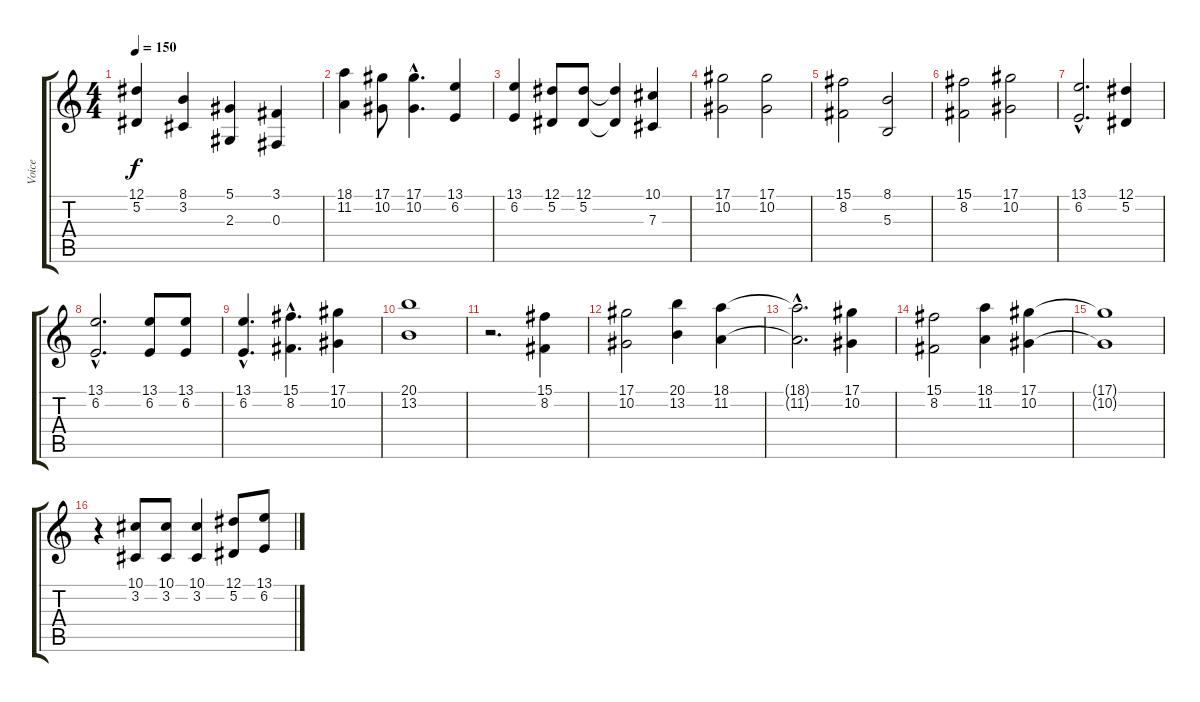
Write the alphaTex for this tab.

\track ("Voice" "Voice") {instrument lead6voice}
\staff {score tabs}
\tuning (Eb4 Bb3 Gb3 Db3 Ab2 Eb2) {hide}
\ts (4 4)
\tempo 150
\clef g2
\ks c
(12.1 5.2).4{dy f} (8.1 3.2).4 (5.1 2.3).4 (3.1 0.3).4 |
(18.1 11.2).4 (17.1 10.2).8 (17.1{hac} 10.2{hac}).4{d} (13.1 6.2).4 |
(13.1 6.2).4 (12.1 5.2).8 (12.1 5.2).8 (12.1{t} 5.2{t}).4 (10.1 7.3).4 |
(17.1 10.2).2 (17.1 10.2).2 |
(15.1 8.2).2 (8.1 5.3).2 |
(15.1 8.2).2 (17.1 10.2).2 |
(13.1{hac} 6.2{hac}).2{d} (12.1 5.2).4 |
(13.1{hac} 6.2{hac}).2{d} (13.1 6.2).8 (13.1 6.2).8 |
(13.1{hac} 6.2{hac}).4{d} (15.1{hac} 8.2{hac}).4{d} (17.1 10.2).4 |
(20.1 13.2).1 |
r.2{d} (15.1 8.2).4 |
(17.1 10.2).2 (20.1 13.2).4 (18.1 11.2).4 |
(18.1{hac t} 11.2{hac t}).2{d} (17.1 10.2).4 |
(15.1 8.2).2 (18.1 11.2).4 (17.1 10.2).4 |
(17.1{t} 10.2{t}).1 |
r.4 (10.1 3.2).8 (10.1 3.2).8 (10.1 3.2).4 (12.1 5.2).8 (13.1 6.2).8
